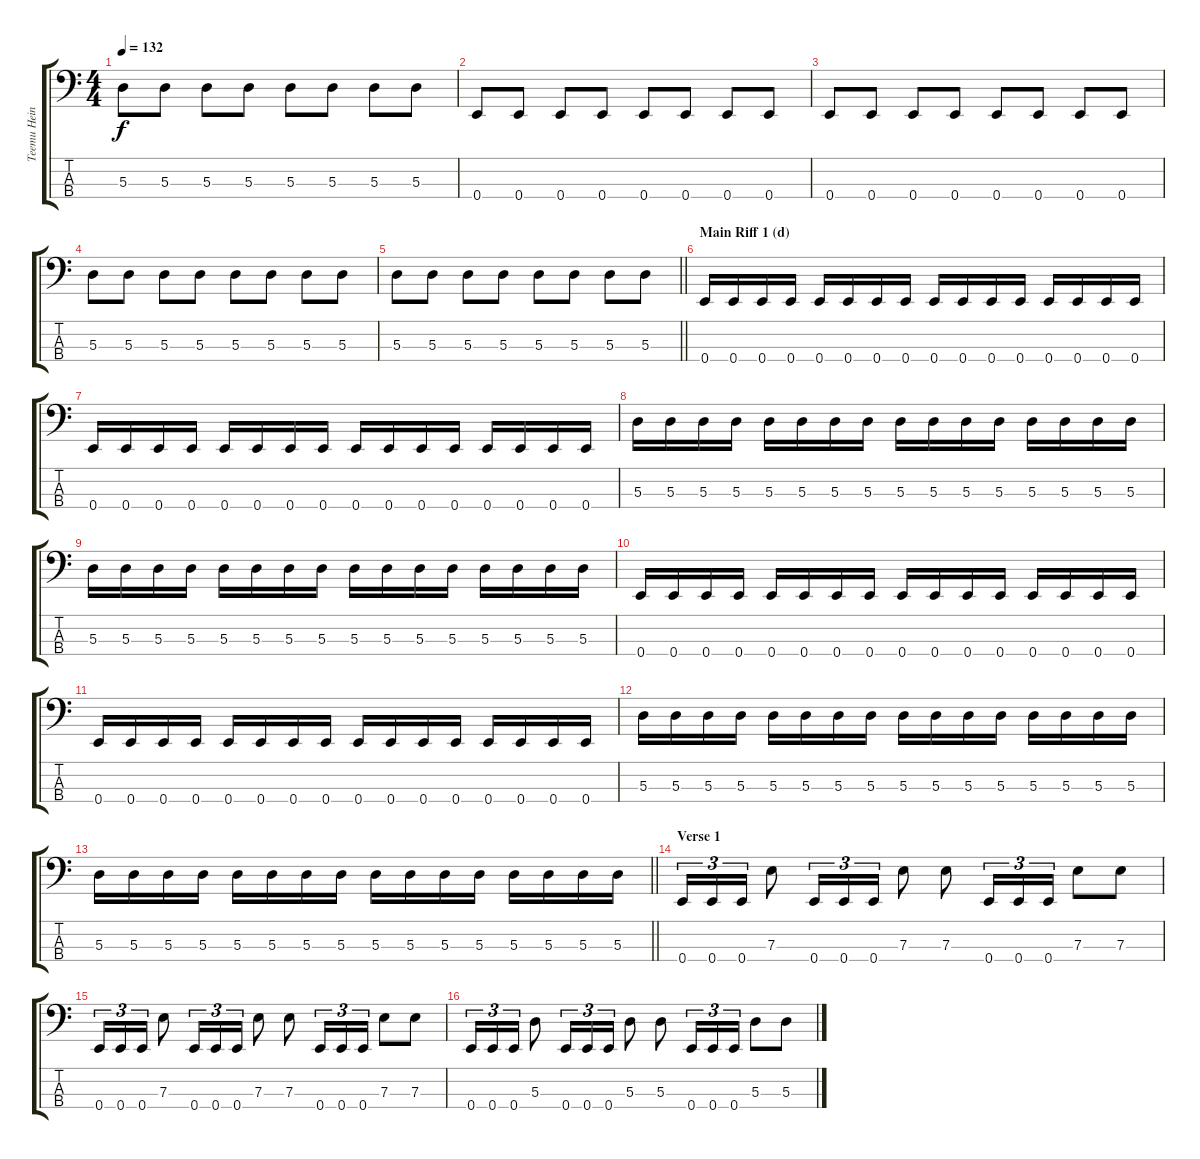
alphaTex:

\track ("Teemu Heinola (bass)" "Teemu Hein") {instrument electricbasspick}
\staff {score tabs}
\tuning (G2 D2 A1 E1) {hide}
\ts (4 4)
\tempo 132
\clef f4
\ks c
5.3.8{dy f} 5.3.8 5.3.8 5.3.8 5.3.8 5.3.8 5.3.8 5.3.8 |
0.4.8 0.4.8 0.4.8 0.4.8 0.4.8 0.4.8 0.4.8 0.4.8 |
0.4.8 0.4.8 0.4.8 0.4.8 0.4.8 0.4.8 0.4.8 0.4.8 |
5.3.8 5.3.8 5.3.8 5.3.8 5.3.8 5.3.8 5.3.8 5.3.8 |
\barLineRight lightlight
5.3.8 5.3.8 5.3.8 5.3.8 5.3.8 5.3.8 5.3.8 5.3.8 |
\section ("" "Main Riff 1 (d)")
0.4.16 0.4.16 0.4.16 0.4.16 0.4.16 0.4.16 0.4.16 0.4.16 0.4.16 0.4.16 0.4.16 0.4.16 0.4.16 0.4.16 0.4.16 0.4.16 |
0.4.16 0.4.16 0.4.16 0.4.16 0.4.16 0.4.16 0.4.16 0.4.16 0.4.16 0.4.16 0.4.16 0.4.16 0.4.16 0.4.16 0.4.16 0.4.16 |
5.3.16 5.3.16 5.3.16 5.3.16 5.3.16 5.3.16 5.3.16 5.3.16 5.3.16 5.3.16 5.3.16 5.3.16 5.3.16 5.3.16 5.3.16 5.3.16 |
5.3.16 5.3.16 5.3.16 5.3.16 5.3.16 5.3.16 5.3.16 5.3.16 5.3.16 5.3.16 5.3.16 5.3.16 5.3.16 5.3.16 5.3.16 5.3.16 |
0.4.16 0.4.16 0.4.16 0.4.16 0.4.16 0.4.16 0.4.16 0.4.16 0.4.16 0.4.16 0.4.16 0.4.16 0.4.16 0.4.16 0.4.16 0.4.16 |
0.4.16 0.4.16 0.4.16 0.4.16 0.4.16 0.4.16 0.4.16 0.4.16 0.4.16 0.4.16 0.4.16 0.4.16 0.4.16 0.4.16 0.4.16 0.4.16 |
5.3.16 5.3.16 5.3.16 5.3.16 5.3.16 5.3.16 5.3.16 5.3.16 5.3.16 5.3.16 5.3.16 5.3.16 5.3.16 5.3.16 5.3.16 5.3.16 |
\barLineRight lightlight
5.3.16 5.3.16 5.3.16 5.3.16 5.3.16 5.3.16 5.3.16 5.3.16 5.3.16 5.3.16 5.3.16 5.3.16 5.3.16 5.3.16 5.3.16 5.3.16 |
\section ("" "Verse 1")
0.4.16{tu (3 2)} 0.4.16{tu (3 2)} 0.4.16{tu (3 2)} 7.3.8 0.4.16{tu (3 2)} 0.4.16{tu (3 2)} 0.4.16{tu (3 2)} 7.3.8 7.3.8 0.4.16{tu (3 2)} 0.4.16{tu (3 2)} 0.4.16{tu (3 2)} 7.3.8 7.3.8 |
0.4.16{tu (3 2)} 0.4.16{tu (3 2)} 0.4.16{tu (3 2)} 7.3.8 0.4.16{tu (3 2)} 0.4.16{tu (3 2)} 0.4.16{tu (3 2)} 7.3.8 7.3.8 0.4.16{tu (3 2)} 0.4.16{tu (3 2)} 0.4.16{tu (3 2)} 7.3.8 7.3.8 |
0.4.16{tu (3 2)} 0.4.16{tu (3 2)} 0.4.16{tu (3 2)} 5.3.8 0.4.16{tu (3 2)} 0.4.16{tu (3 2)} 0.4.16{tu (3 2)} 5.3.8 5.3.8 0.4.16{tu (3 2)} 0.4.16{tu (3 2)} 0.4.16{tu (3 2)} 5.3.8 5.3.8
